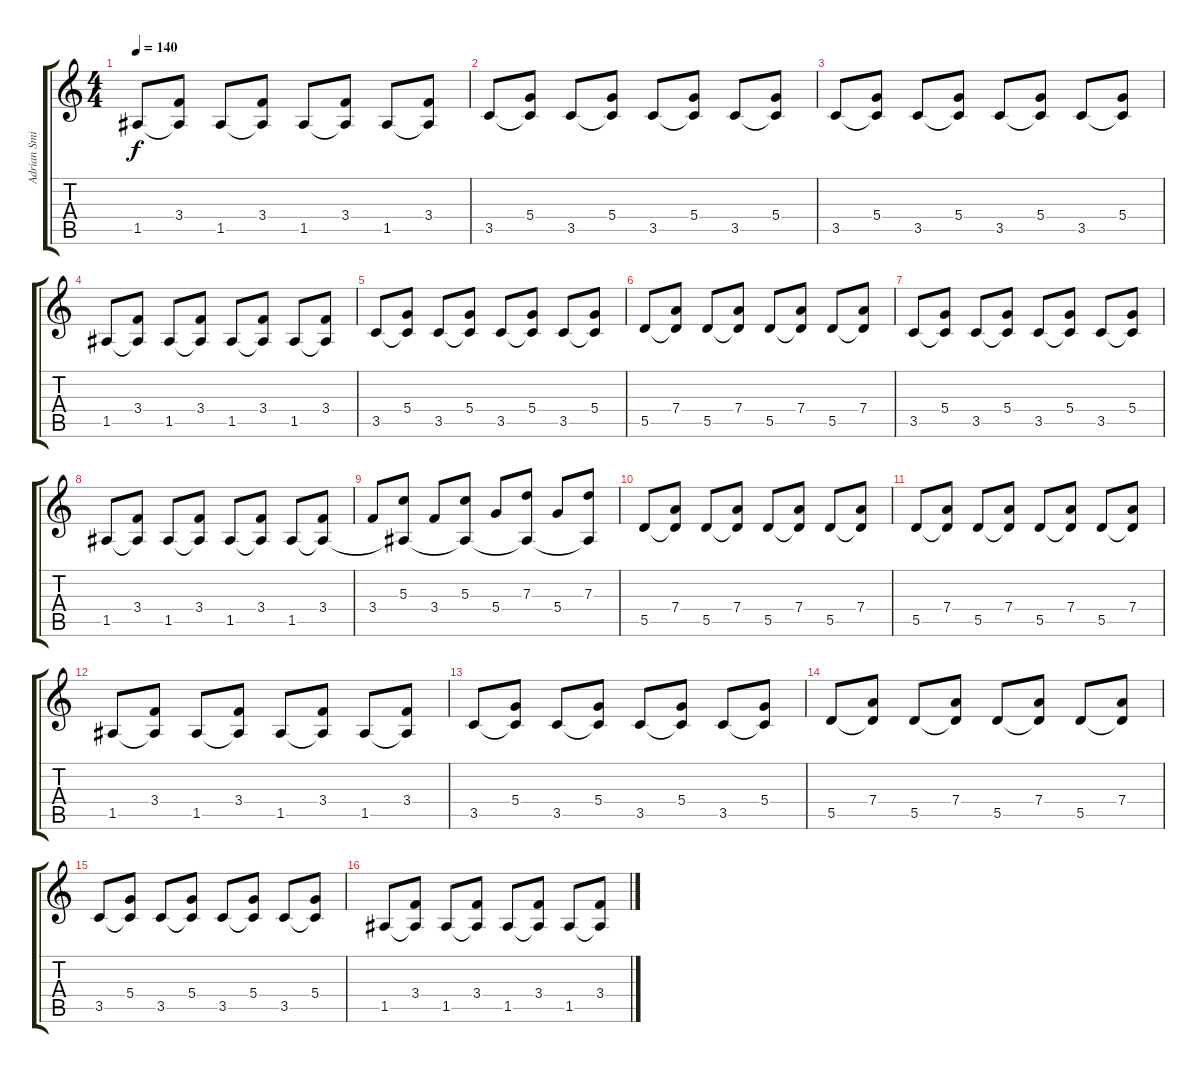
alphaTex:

\track ("Adrian Smith" "Adrian Smi") {instrument distortionguitar}
\staff {score tabs}
\tuning (E4 B3 G3 D3 A2 E2) {hide}
\ts (4 4)
\tempo 140
\clef g2
\ks c
1.5.8{dy f} (3.4 1.5{t}).8 1.5.8 (3.4 1.5{t}).8 1.5.8 (3.4 1.5{t}).8 1.5.8 (3.4 1.5{t}).8 |
3.5.8 (5.4 3.5{t}).8 3.5.8 (5.4 3.5{t}).8 3.5.8 (5.4 3.5{t}).8 3.5.8 (5.4 3.5{t}).8 |
3.5.8 (5.4 3.5{t}).8 3.5.8 (5.4 3.5{t}).8 3.5.8 (5.4 3.5{t}).8 3.5.8 (5.4 3.5{t}).8 |
1.5.8 (3.4 1.5{t}).8 1.5.8 (3.4 1.5{t}).8 1.5.8 (3.4 1.5{t}).8 1.5.8 (3.4 1.5{t}).8 |
3.5.8 (5.4 3.5{t}).8 3.5.8 (5.4 3.5{t}).8 3.5.8 (5.4 3.5{t}).8 3.5.8 (5.4 3.5{t}).8 |
5.5.8 (7.4 5.5{t}).8 5.5.8 (7.4 5.5{t}).8 5.5.8 (7.4 5.5{t}).8 5.5.8 (7.4 5.5{t}).8 |
3.5.8 (5.4 3.5{t}).8 3.5.8 (5.4 3.5{t}).8 3.5.8 (5.4 3.5{t}).8 3.5.8 (5.4 3.5{t}).8 |
1.5.8 (3.4 1.5{t}).8 1.5.8 (3.4 1.5{t}).8 1.5.8 (3.4 1.5{t}).8 1.5.8 (3.4 1.5{t}).8 |
3.4.8 (5.3 1.5{t}).8 3.4.8 (5.3 1.5{t}).8 5.4.8 (7.3 1.5{t}).8 5.4.8 (7.3 1.5{t}).8 |
5.5.8 (7.4 5.5{t}).8 5.5.8 (7.4 5.5{t}).8 5.5.8 (7.4 5.5{t}).8 5.5.8 (7.4 5.5{t}).8 |
5.5.8 (7.4 5.5{t}).8 5.5.8 (7.4 5.5{t}).8 5.5.8 (7.4 5.5{t}).8 5.5.8 (7.4 5.5{t}).8 |
1.5.8 (3.4 1.5{t}).8 1.5.8 (3.4 1.5{t}).8 1.5.8 (3.4 1.5{t}).8 1.5.8 (3.4 1.5{t}).8 |
3.5.8 (5.4 3.5{t}).8 3.5.8 (5.4 3.5{t}).8 3.5.8 (5.4 3.5{t}).8 3.5.8 (5.4 3.5{t}).8 |
5.5.8 (7.4 5.5{t}).8 5.5.8 (7.4 5.5{t}).8 5.5.8 (7.4 5.5{t}).8 5.5.8 (7.4 5.5{t}).8 |
3.5.8 (5.4 3.5{t}).8 3.5.8 (5.4 3.5{t}).8 3.5.8 (5.4 3.5{t}).8 3.5.8 (5.4 3.5{t}).8 |
1.5.8 (3.4 1.5{t}).8 1.5.8 (3.4 1.5{t}).8 1.5.8 (3.4 1.5{t}).8 1.5.8 (3.4 1.5{t}).8
